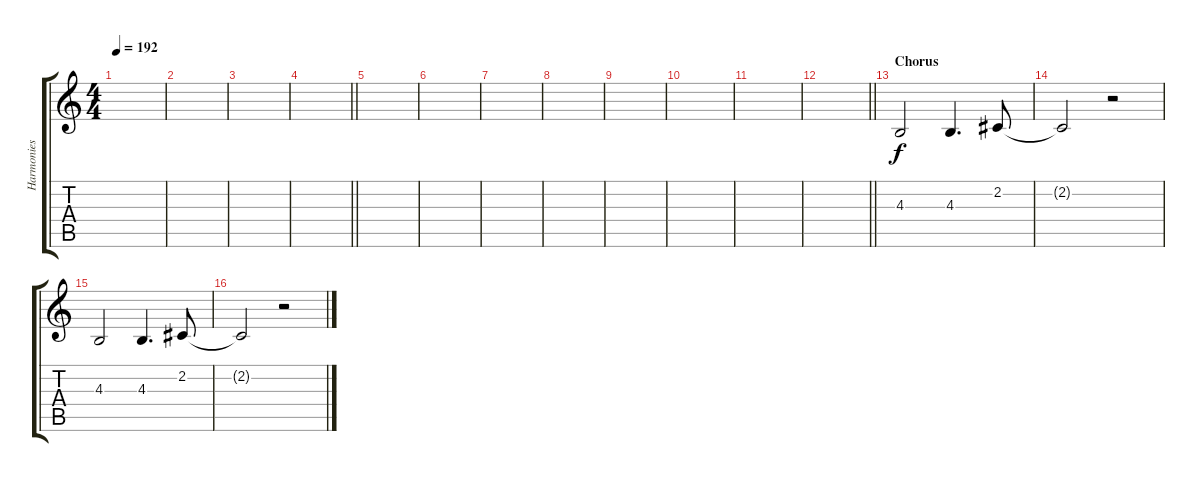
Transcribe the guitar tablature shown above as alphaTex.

\track ("Harmonies (Mike Dirnt)" "Harmonies ") {instrument tenorsax}
\staff {score tabs}
\tuning (E4 B3 G3 D3 A2 E2) {hide}
\ts (4 4)
\tempo 192
\clef g2
\ks c
|
|
|
\barLineRight lightlight
|
|
|
|
|
|
|
|
\barLineRight lightlight
|
\section ("" "Chorus")
4.3.2 4.3.4{d} 2.2.8 |
2.2{t}.2 r.2 |
4.3.2 4.3.4{d} 2.2.8 |
2.2{t}.2 r.2
